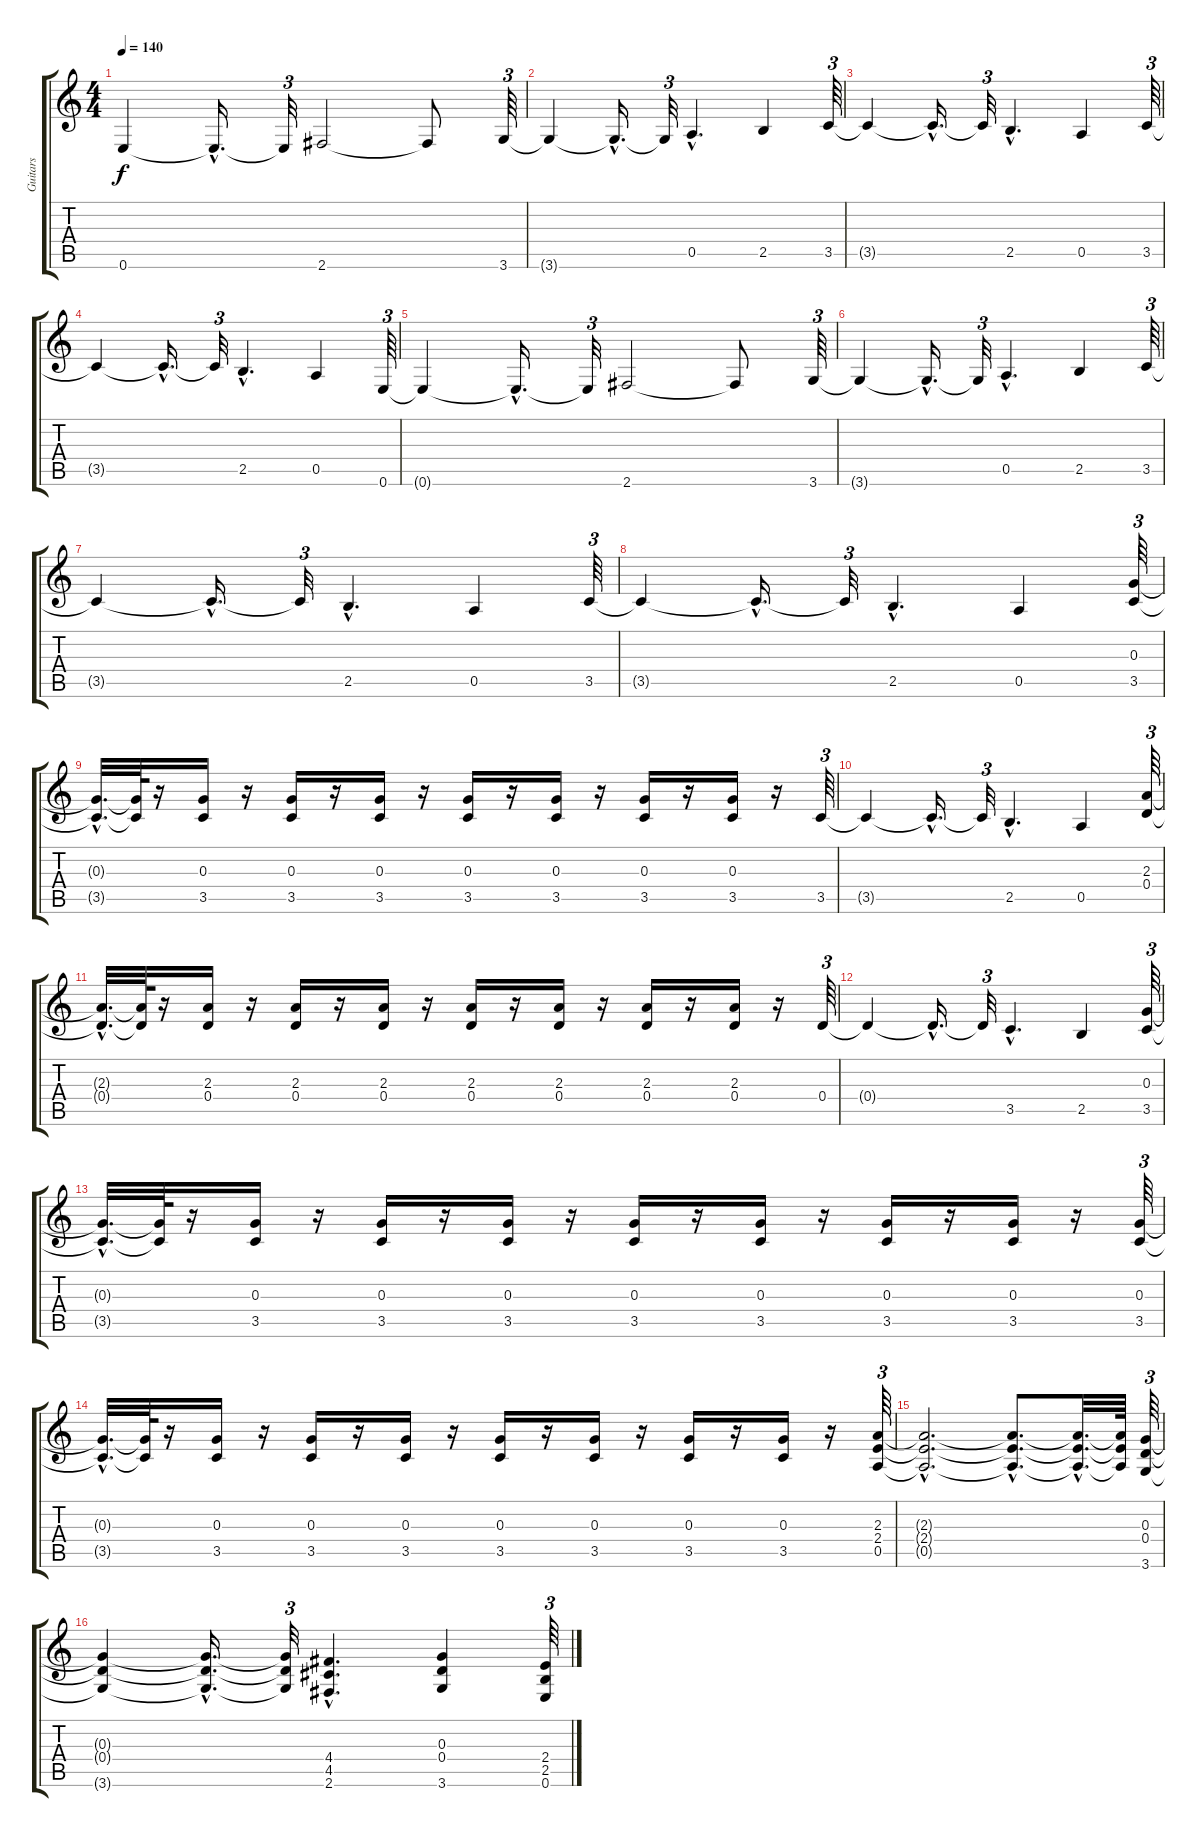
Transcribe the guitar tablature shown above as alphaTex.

\track ("Guitars" "Guitars") {instrument overdrivenguitar}
\staff {score tabs}
\tuning (E4 B3 G3 D3 A2 E2) {hide}
\ts (4 4)
\tempo 140
\clef g2
\ks c
0.6{t}.4{dy f} 0.6{hac t}.16{d} 0.6{t}.32{tu (3 2)} 2.6.2 2.6{t}.8 3.6.64{tu (3 2)} |
3.6{t}.4 3.6{hac t}.16{d} 3.6{t}.32{tu (3 2)} 0.5{hac}.4{d} 2.5.4 3.5.64{tu (3 2)} |
3.5{t}.4 3.5{hac t}.16{d} 3.5{t}.32{tu (3 2)} 2.5{hac}.4{d} 0.5.4 3.5.64{tu (3 2)} |
3.5{t}.4 3.5{hac t}.16{d} 3.5{t}.32{tu (3 2)} 2.5{hac}.4{d} 0.5.4 0.6.64{tu (3 2)} |
0.6{t}.4 0.6{hac t}.16{d} 0.6{t}.32{tu (3 2)} 2.6.2 2.6{t}.8 3.6.64{tu (3 2)} |
3.6{t}.4 3.6{hac t}.16{d} 3.6{t}.32{tu (3 2)} 0.5{hac}.4{d} 2.5.4 3.5.64{tu (3 2)} |
3.5{t}.4 3.5{hac t}.16{d} 3.5{t}.32{tu (3 2)} 2.5{hac}.4{d} 0.5.4 3.5.64{tu (3 2)} |
3.5{t}.4 3.5{hac t}.16{d} 3.5{t}.32{tu (3 2)} 2.5{hac}.4{d} 0.5.4 (0.3 3.5).64{tu (3 2)} |
(0.3{hac t} 3.5{hac t}).32{d} (0.3{t} 3.5{t}).64 r.16 (0.3 3.5).16 r.16 (0.3 3.5).16 r.16 (0.3 3.5).16 r.16 (0.3 3.5).16 r.16 (0.3 3.5).16 r.16 (0.3 3.5).16 r.16 (0.3 3.5).16 r.16 3.5.64{tu (3 2)} |
3.5{t}.4 3.5{hac t}.16{d} 3.5{t}.32{tu (3 2)} 2.5{hac}.4{d} 0.5.4 (2.3 0.4).64{tu (3 2)} |
(2.3{hac t} 0.4{hac t}).32{d} (2.3{t} 0.4{t}).64 r.16 (2.3 0.4).16 r.16 (2.3 0.4).16 r.16 (2.3 0.4).16 r.16 (2.3 0.4).16 r.16 (2.3 0.4).16 r.16 (2.3 0.4).16 r.16 (2.3 0.4).16 r.16 0.4.64{tu (3 2)} |
0.4{t}.4 0.4{hac t}.16{d} 0.4{t}.32{tu (3 2)} 3.5{hac}.4{d} 2.5.4 (0.3 3.5).64{tu (3 2)} |
(0.3{hac t} 3.5{hac t}).32{d} (0.3{t} 3.5{t}).64 r.16 (0.3 3.5).16 r.16 (0.3 3.5).16 r.16 (0.3 3.5).16 r.16 (0.3 3.5).16 r.16 (0.3 3.5).16 r.16 (0.3 3.5).16 r.16 (0.3 3.5).16 r.16 (0.3 3.5).64{tu (3 2)} |
(0.3{hac t} 3.5{hac t}).32{d} (0.3{t} 3.5{t}).64 r.16 (0.3 3.5).16 r.16 (0.3 3.5).16 r.16 (0.3 3.5).16 r.16 (0.3 3.5).16 r.16 (0.3 3.5).16 r.16 (0.3 3.5).16 r.16 (0.3 3.5).16 r.16 (2.3 2.4 0.5).64{tu (3 2)} |
(2.3{hac t} 2.4{hac t} 0.5{hac t}).2{d} (2.3{hac t} 2.4{hac t} 0.5{hac t}).8{d} (2.3{hac t} 2.4{hac t} 0.5{hac t}).32{d} (2.3{t} 2.4{t} 0.5{t}).64 (0.3 0.4 3.6).64{tu (3 2)} |
(0.3{t} 0.4{t} 3.6{t}).4 (0.3{hac t} 0.4{hac t} 3.6{hac t}).16{d} (0.3{t} 0.4{t} 3.6{t}).32{tu (3 2)} (4.4{hac} 4.5{hac} 2.6{hac}).4{d} (0.3 0.4 3.6).4 (2.4 2.5 0.6).64{tu (3 2)}
